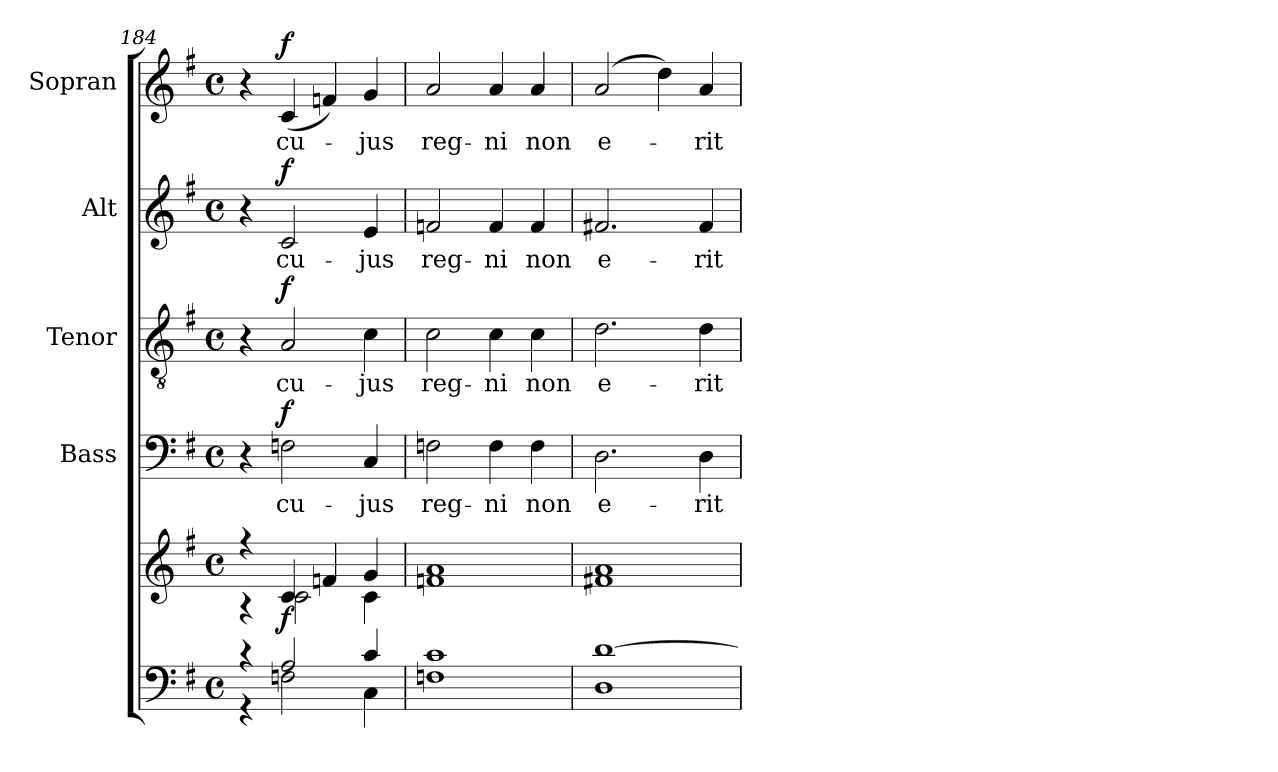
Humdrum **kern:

**kern	**kern	**dynam	**kern	**text	**dynam	**kern	**text	**dynam	**kern	**text	**dynam	**kern	**text	**dynam
*part5	*part5	*part5	*part4	*part4	*part4	*part3	*part3	*part3	*part2	*part2	*part2	*part1	*part1	*part1
*staff6	*staff5	*staff5/6	*staff4	*staff4	*staff4	*staff3	*staff3	*staff3	*staff2	*staff2	*staff2	*staff1	*staff1	*staff1
*	*	*	*I"Bass	*	*	*I"Tenor	*	*	*I"Alt	*	*	*I"Sopran	*	*
*	*	*	*I'B.	*	*	*I'T.	*	*	*I'A.	*	*	*I'S.	*	*
*clefF4	*clefG2	*	*clefF4	*	*	*clefGv2	*	*	*clefG2	*	*	*clefG2	*	*
*k[f#]	*k[f#]	*	*k[f#]	*	*	*k[f#]	*	*	*k[f#]	*	*	*k[f#]	*	*
*G:	*G:	*	*G:	*	*	*G:	*	*	*G:	*	*	*G:	*	*
*M4/4	*M4/4	*	*M4/4	*	*	*M4/4	*	*	*M4/4	*	*	*M4/4	*	*
*met(c)	*met(c)	*	*met(c)	*	*	*met(c)	*	*	*met(c)	*	*	*met(c)	*	*
=184	=184	=184	=184	=184	=184	=184	=184	=184	=184	=184	=184	=184	=184	=184
*^	*^	*	*	*	*	*	*	*	*	*	*	*	*	*
4r	4r	4r	4r	.	4r	.	.	4r	.	.	4r	.	.	4r	.	.
!	!	!	!	!LO:DY:b	!	!LO:LY:b	!LO:DY:a	!	!LO:LY:b	!LO:DY:a	!	!LO:LY:b	!LO:DY:a	!	!LO:LY:b	!LO:DY:a
2A/	2Fn\	4c/	2c\	f	2Fn\	cu-	f	2A/	cu-	f	2c/	cu-	f	(<4c/	cu-	f
.	.	4fn/	.	.	.	.	.	.	.	.	.	.	.	4fn/)	.	.
!	!	!	!	!	!	!LO:LY:b	!	!	!LO:LY:b	!	!	!LO:LY:b	!	!	!LO:LY:b	!
4c/	4C\	4g/	4c\	.	4C/	-jus	.	4c\	-jus	.	4e/	-jus	.	4g/	-jus	.
!!LO:LB:g=z
=185	=185	=185	=185	=185	=185	=185	=185	=185	=185	=185	=185	=185	=185	=185	=185	=185
!	!	!	!	!	!	!LO:LY:b	!	!	!LO:LY:b	!	!	!LO:LY:b	!	!	!LO:LY:b	!
*v	*v	*	*	*	*	*	*	*	*	*	*	*	*	*	*	*
*	*v	*v	*	*	*	*	*	*	*	*	*	*	*	*	*
1Fn 1c	1fn 1a	.	2Fn\	reg-	.	2c\	reg-	.	2fn/	reg-	.	2a/	reg-	.
!	!	!	!	!LO:LY:b	!	!	!LO:LY:b	!	!	!LO:LY:b	!	!	!LO:LY:b	!
.	.	.	4F\	-ni	.	4c\	-ni	.	4f/	-ni	.	4a/	-ni	.
!	!	!	!	!LO:LY:b	!	!	!LO:LY:b	!	!	!LO:LY:b	!	!	!LO:LY:b	!
.	.	.	4F\	non	.	4c\	non	.	4f/	non	.	4a/	non	.
=186	=186	=186	=186	=186	=186	=186	=186	=186	=186	=186	=186	=186	=186	=186
!	!	!	!	!LO:LY:b	!	!	!LO:LY:b	!	!	!LO:LY:b	!	!	!LO:LY:b	!
1D [1d	1f#X 1a	.	2.D\	e-	.	2.d\	e-	.	2.f#X/	e-	.	(2a/	e-	.
.	.	.	.	.	.	.	.	.	.	.	.	4dd\)	.	.
!	!	!	!	!LO:LY:b	!	!	!LO:LY:b	!	!	!LO:LY:b	!	!	!LO:LY:b	!
.	.	.	4D\	-rit	.	4d\	-rit	.	4f#/	-rit	.	4a/	-rit	.
=	=	=	=	=	=	=	=	=	=	=	=	=	=	=
*-	*-	*-	*-	*-	*-	*-	*-	*-	*-	*-	*-	*-	*-	*-
